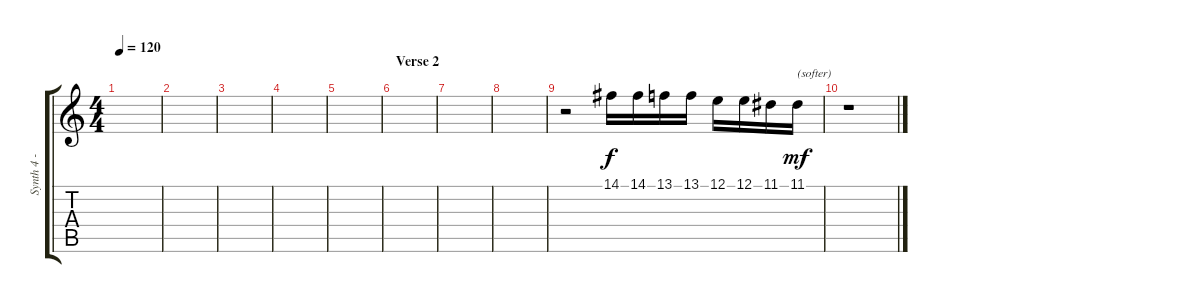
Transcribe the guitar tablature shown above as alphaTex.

\track ("Synth 4 - fills (brass, bottle bow)" "Synth 4 - ") {instrument brasssection}
\staff {score tabs}
\tuning (E4 B3 G3 D3 A2 E2) {hide}
\ts (4 4)
\tempo 120
\clef g2
\ks c
|
|
|
|
|
\section ("" "Verse 2")
|
|
|
r.2 14.1.16 14.1.16 13.1.16 13.1.16 12.1.16 12.1.16 11.1.16 11.1.16{txt "(softer)" dy mf} |
r.1
